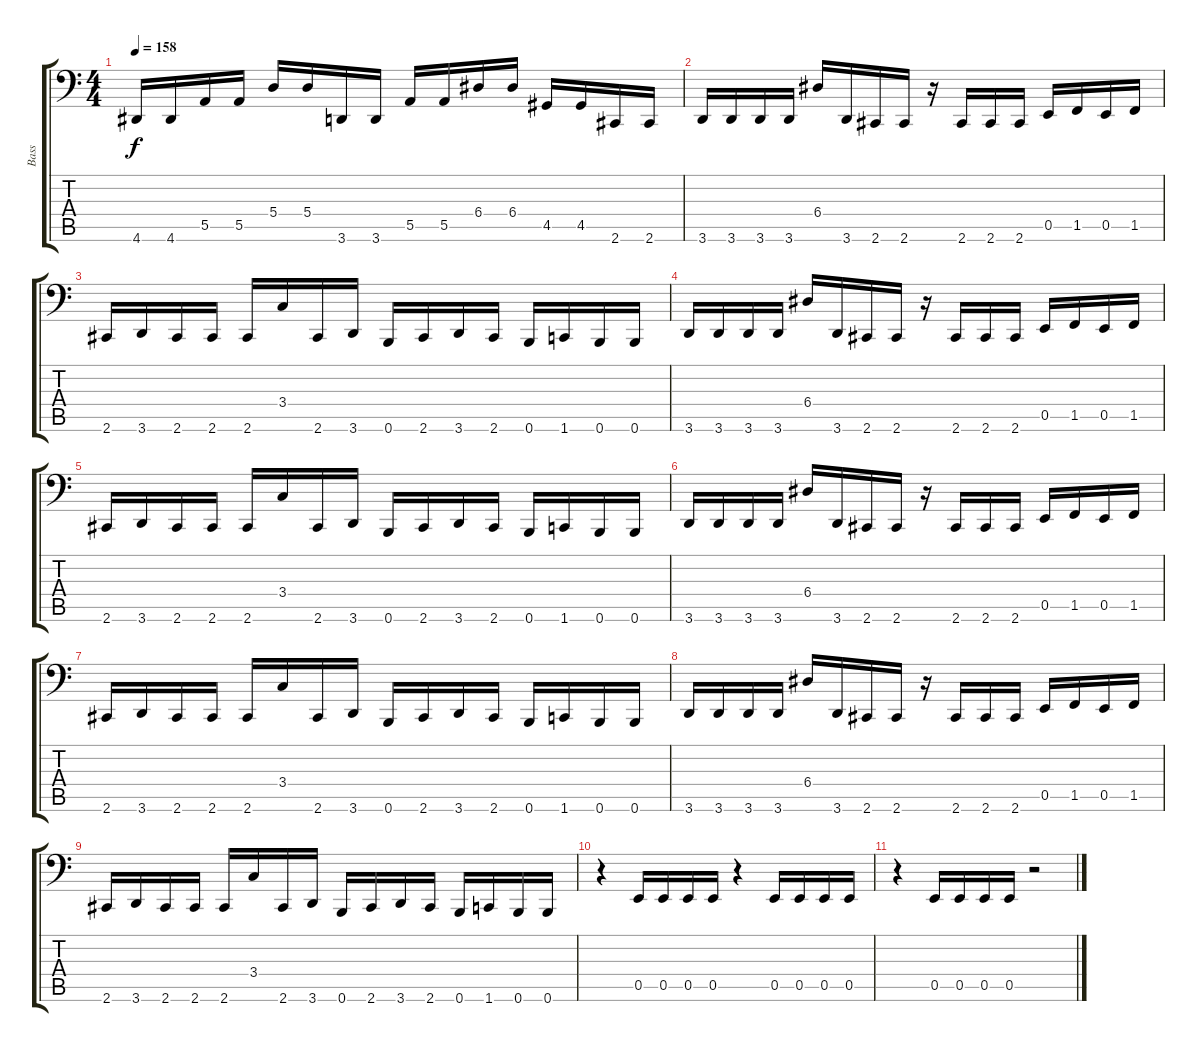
\track ("Bass" "Bass") {instrument electricbassfinger}
\staff {score tabs}
\tuning (C3 G2 D2 A1 E1 B0) {hide}
\ts (4 4)
\tempo 158
\clef f4
\ks c
4.6.16{dy f} 4.6.16 5.5.16 5.5.16 5.4.16 5.4.16 3.6.16 3.6.16 5.5.16 5.5.16 6.4.16 6.4.16 4.5.16 4.5.16 2.6.16 2.6.16 |
3.6.16 3.6.16 3.6.16 3.6.16 6.4.16 3.6.16 2.6.16 2.6.16 r.16 2.6.16 2.6.16 2.6.16 0.5.16 1.5.16 0.5.16 1.5.16 |
2.6.16 3.6.16 2.6.16 2.6.16 2.6.16 3.4.16 2.6.16 3.6.16 0.6.16 2.6.16 3.6.16 2.6.16 0.6.16 1.6.16 0.6.16 0.6.16 |
3.6.16 3.6.16 3.6.16 3.6.16 6.4.16 3.6.16 2.6.16 2.6.16 r.16 2.6.16 2.6.16 2.6.16 0.5.16 1.5.16 0.5.16 1.5.16 |
2.6.16 3.6.16 2.6.16 2.6.16 2.6.16 3.4.16 2.6.16 3.6.16 0.6.16 2.6.16 3.6.16 2.6.16 0.6.16 1.6.16 0.6.16 0.6.16 |
3.6.16 3.6.16 3.6.16 3.6.16 6.4.16 3.6.16 2.6.16 2.6.16 r.16 2.6.16 2.6.16 2.6.16 0.5.16 1.5.16 0.5.16 1.5.16 |
2.6.16 3.6.16 2.6.16 2.6.16 2.6.16 3.4.16 2.6.16 3.6.16 0.6.16 2.6.16 3.6.16 2.6.16 0.6.16 1.6.16 0.6.16 0.6.16 |
3.6.16 3.6.16 3.6.16 3.6.16 6.4.16 3.6.16 2.6.16 2.6.16 r.16 2.6.16 2.6.16 2.6.16 0.5.16 1.5.16 0.5.16 1.5.16 |
2.6.16 3.6.16 2.6.16 2.6.16 2.6.16 3.4.16 2.6.16 3.6.16 0.6.16 2.6.16 3.6.16 2.6.16 0.6.16 1.6.16 0.6.16 0.6.16 |
r.4 0.5.16 0.5.16 0.5.16 0.5.16 r.4 0.5.16 0.5.16 0.5.16 0.5.16 |
r.4 0.5.16 0.5.16 0.5.16 0.5.16 r.2
